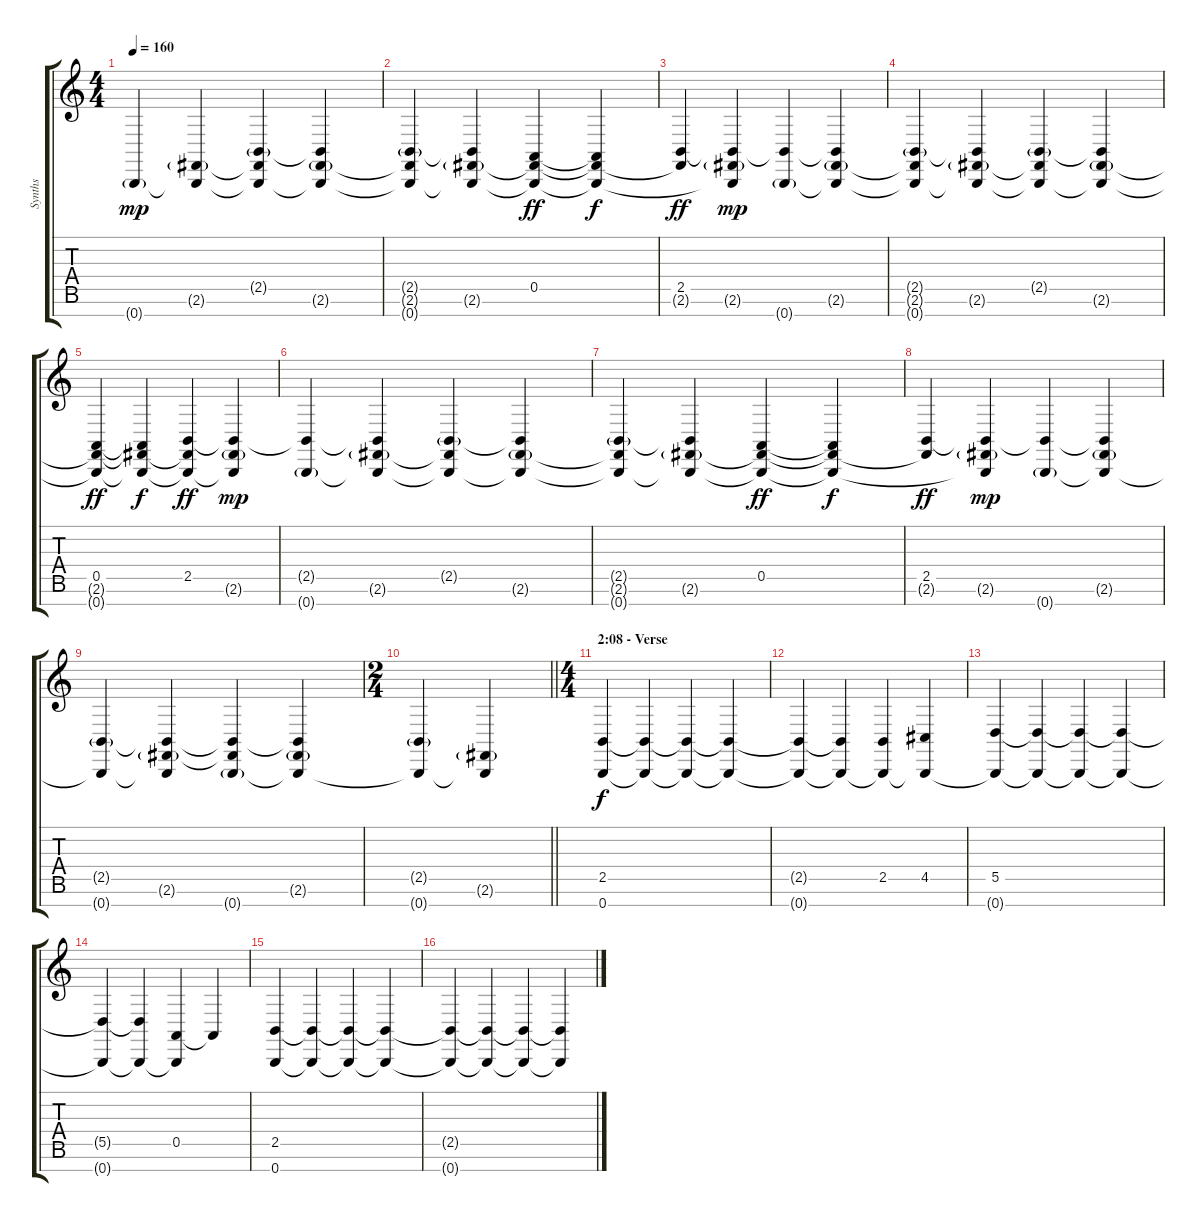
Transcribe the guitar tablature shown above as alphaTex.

\track ("Synths" "Synths") {instrument pad8sweep}
\staff {score tabs}
\tuning (E4 B3 G3 D3 A2 E2 B1) {hide}
\ts (4 4)
\tempo 160
\clef g2
\ks c
0.7{g}.4{dy mp} (2.6{g} 0.7{t}).4 (2.5{g} 2.6{t} 0.7{t}).4 (2.5{t} 2.6{g} 0.7{t}).4 |
(2.5{g} 2.6{t} 0.7{t}).4 (2.5{t} 2.6{g} 0.7{t}).4 (0.5 2.6{t} 0.7{t}).4{dy ff} (0.5{t} 2.6{t} 0.7{t}).4{dy f} |
(2.5 2.6{t}).4{dy ff} (2.5{t} 2.6{g} 0.7{t}).4{dy mp} (2.5{t} 0.7{g}).4 (2.5{t} 2.6{g} 0.7{t}).4 |
(2.5{g} 2.6{t} 0.7{t}).4 (2.5{t} 2.6{g} 0.7{t}).4 (2.5{g} 2.6{t} 0.7{t}).4 (2.5{t} 2.6{g} 0.7{t}).4 |
(0.5 2.6{t} 0.7{t}).4{dy ff} (0.5{t} 2.6{t} 0.7{t}).4{dy f} (2.5 2.6{t} 0.7{t}).4{dy ff} (2.5{t} 2.6{g} 0.7{t}).4{dy mp} |
(2.5{t} 0.7{g}).4 (2.5{t} 2.6{g} 0.7{t}).4 (2.5{g} 2.6{t} 0.7{t}).4 (2.5{t} 2.6{g} 0.7{t}).4 |
(2.5{g} 2.6{t} 0.7{t}).4 (2.5{t} 2.6{g} 0.7{t}).4 (0.5 2.6{t} 0.7{t}).4{dy ff} (0.5{t} 2.6{t} 0.7{t}).4{dy f} |
(2.5 2.6{t}).4{dy ff} (2.5{t} 2.6{g} 0.7{t}).4{dy mp} (2.5{t} 0.7{g}).4 (2.5{t} 2.6{g} 0.7{t}).4 |
(2.5{g} 0.7{t}).4 (2.5{t} 2.6{g} 0.7{t}).4 (2.5{t} 2.6{t} 0.7{g}).4 (2.5{t} 2.6{g} 0.7{t}).4 |
\ts (2 4)
\barLineRight lightlight
(2.5{g} 0.7{t}).4 (2.6{g} 0.7{t}).4 |
\ts (4 4)
\section ("" "2:08 - Verse")
(2.5 0.7).4{dy f} (2.5{t} 0.7{t}).4 (2.5{t} 0.7{t}).4 (2.5{t} 0.7{t}).4 |
(2.5{t} 0.7{t}).4 (2.5{t} 0.7{t}).4 (2.5 0.7{t}).4 (4.5 0.7{t}).4 |
(5.5 0.7{t}).4 (5.5{t} 0.7{t}).4 (5.5{t} 0.7{t}).4 (5.5{t} 0.7{t}).4 |
(5.5{t} 0.7{t}).4 (5.5{t} 0.7{t}).4 (0.5 0.7{t}).4 0.5{t}.4 |
(2.5 0.7).4 (2.5{t} 0.7{t}).4 (2.5{t} 0.7{t}).4 (2.5{t} 0.7{t}).4 |
(2.5{t} 0.7{t}).4 (2.5{t} 0.7{t}).4 (2.5{t} 0.7{t}).4 (2.5{t} 0.7{t}).4
